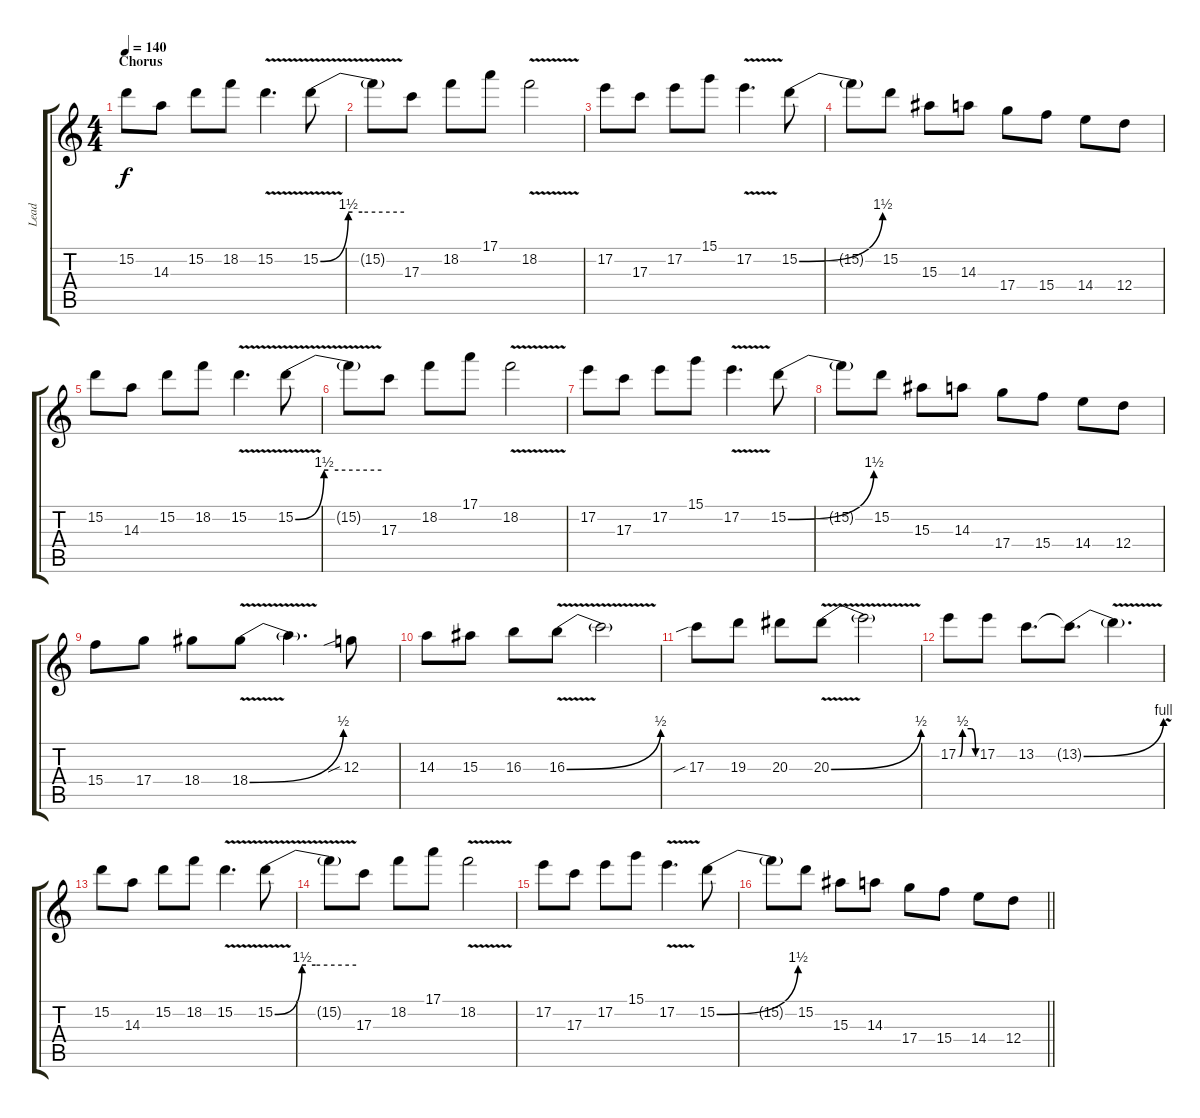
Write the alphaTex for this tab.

\track ("Lead" "Lead") {instrument distortionguitar}
\staff {score tabs}
\tuning (E4 B3 G3 D3 A2 D2) {hide}
\ts (4 4)
\section ("" "Chorus")
\tempo 140
\clef g2
\ks c
15.2.8{dy f balance 8} 14.3.8 15.2.8 18.2.8 15.2{v}.4{d} 15.2{be (custom 0 0 20 6 23 6 30 6 60 6) v}.8 |
15.2{t}.8 17.3.8 18.2.8 17.1.8 18.2{v}.2 |
17.2.8 17.3.8 17.2.8 15.1.8 17.2{v}.4{d} 15.2{be (bend 0 0 60 6)}.8 |
15.2{t}.8 15.2.8 15.3.8 14.3.8 17.4.8 15.4.8 14.4.8 12.4.8 |
15.2.8 14.3.8 15.2.8 18.2.8 15.2{v}.4{d} 15.2{be (custom 0 0 20 6 23 6 30 6 60 6) v}.8 |
15.2{t}.8 17.3.8 18.2.8 17.1.8 18.2{v}.2 |
17.2.8 17.3.8 17.2.8 15.1.8 17.2{v}.4{d} 15.2{be (bend 0 0 60 6)}.8 |
15.2{t}.8 15.2.8 15.3.8 14.3.8 17.4.8 15.4.8 14.4.8 12.4.8 |
15.4.8 17.4.8 18.4.8 18.4{be (bend 0 0 60 2) v}.8 18.4{t}.4{d} 12.3{sib}.8 |
14.3.8 15.3.8 16.3.8 16.3{be (bend 0 0 60 2) v}.8 16.3{t}.2 |
17.3{sib}.8 19.3.8 20.3.8 20.3{be (bend 0 0 60 2) v}.8 20.3{t}.2 |
17.2{be (custom 0 0 5 0 15 2 45 2 60 0)}.8 17.2.8 13.2.8{d} 13.2{be (bend 0 0 60 4) t}.8{d} 13.2{v t}.4{d} |
15.2.8 14.3.8 15.2.8 18.2.8 15.2{v}.4{d} 15.2{be (custom 0 0 20 6 23 6 30 6 60 6) v}.8 |
15.2{t}.8 17.3.8 18.2.8 17.1.8 18.2{v}.2 |
17.2.8 17.3.8 17.2.8 15.1.8 17.2{v}.4{d} 15.2{be (bend 0 0 60 6)}.8 |
\barLineRight lightlight
15.2{t}.8 15.2.8 15.3.8 14.3.8 17.4.8 15.4.8 14.4.8 12.4.8
